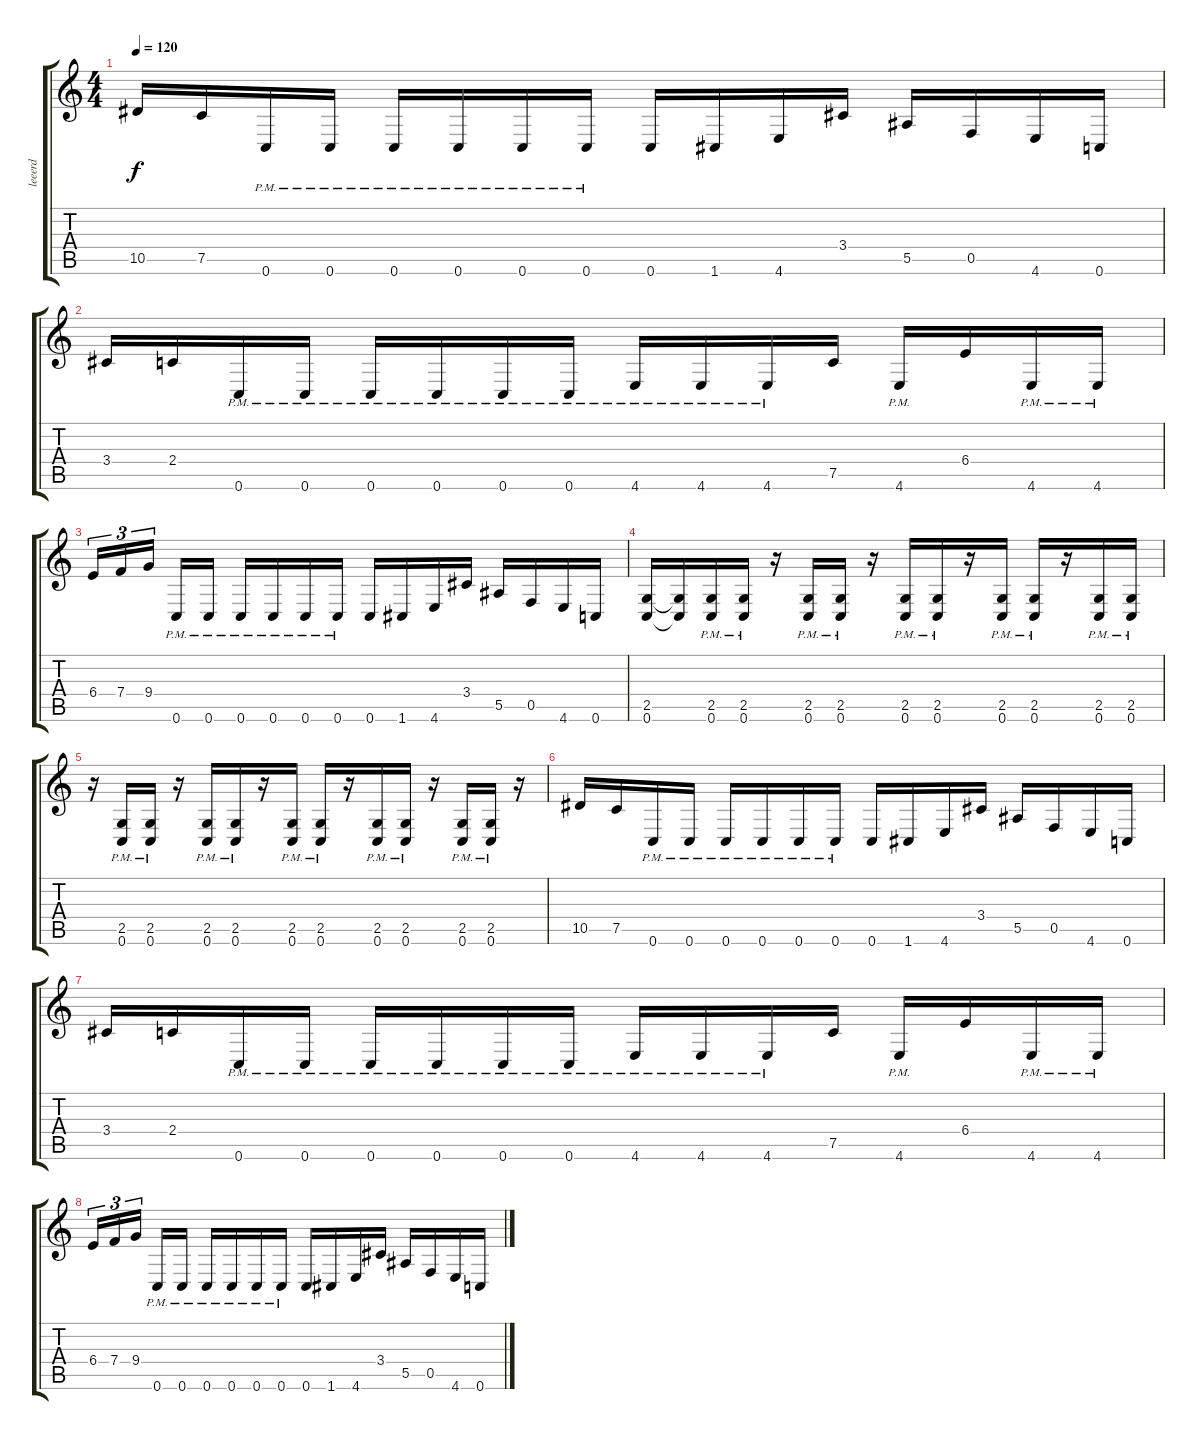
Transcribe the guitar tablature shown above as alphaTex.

\track ("leeerd" "leeerd") {instrument distortionguitar}
\staff {score tabs}
\tuning (C4 G3 Eb3 Bb2 F2 C2) {hide}
\ts (4 4)
\tempo 120
\clef g2
\ks c
10.5.16{dy f} 7.5.16 0.6{pm}.16 0.6{pm}.16 0.6{pm}.16 0.6{pm}.16 0.6{pm}.16 0.6{pm}.16 0.6.16 1.6.16 4.6.16 3.4.16 5.5.16 0.5.16 4.6.16 0.6.16 |
3.4.16 2.4.16 0.6{pm}.16 0.6{pm}.16 0.6{pm}.16 0.6{pm}.16 0.6{pm}.16 0.6{pm}.16 4.6{pm}.16 4.6{pm}.16 4.6{pm}.16 7.5.16 4.6{pm}.16 6.4.16 4.6{pm}.16 4.6{pm}.16 |
6.4.16{tu (3 2)} 7.4.16{tu (3 2)} 9.4.16{tu (3 2)} 0.6{pm}.16 0.6{pm}.16 0.6{pm}.16 0.6{pm}.16 0.6{pm}.16 0.6{pm}.16 0.6.16 1.6.16 4.6.16 3.4.16 5.5.16 0.5.16 4.6.16 0.6.16 |
(2.5 0.6).16 (2.5{t} 0.6{t}).16 (2.5{pm} 0.6{pm}).16 (2.5{pm} 0.6{pm}).16 r.16 (2.5{pm} 0.6{pm}).16 (2.5{pm} 0.6{pm}).16 r.16 (2.5{pm} 0.6{pm}).16 (2.5{pm} 0.6{pm}).16 r.16 (2.5{pm} 0.6{pm}).16 (2.5{pm} 0.6{pm}).16 r.16 (2.5{pm} 0.6{pm}).16 (2.5{pm} 0.6{pm}).16 |
r.16 (2.5{pm} 0.6{pm}).16 (2.5{pm} 0.6{pm}).16 r.16 (2.5{pm} 0.6{pm}).16 (2.5{pm} 0.6{pm}).16 r.16 (2.5{pm} 0.6{pm}).16 (2.5{pm} 0.6{pm}).16 r.16 (2.5{pm} 0.6{pm}).16 (2.5{pm} 0.6{pm}).16 r.16 (2.5{pm} 0.6{pm}).16 (2.5{pm} 0.6{pm}).16 r.16 |
10.5.16 7.5.16 0.6{pm}.16 0.6{pm}.16 0.6{pm}.16 0.6{pm}.16 0.6{pm}.16 0.6{pm}.16 0.6.16 1.6.16 4.6.16 3.4.16 5.5.16 0.5.16 4.6.16 0.6.16 |
3.4.16 2.4.16 0.6{pm}.16 0.6{pm}.16 0.6{pm}.16 0.6{pm}.16 0.6{pm}.16 0.6{pm}.16 4.6{pm}.16 4.6{pm}.16 4.6{pm}.16 7.5.16 4.6{pm}.16 6.4.16 4.6{pm}.16 4.6{pm}.16 |
6.4.16{tu (3 2)} 7.4.16{tu (3 2)} 9.4.16{tu (3 2)} 0.6{pm}.16 0.6{pm}.16 0.6{pm}.16 0.6{pm}.16 0.6{pm}.16 0.6{pm}.16 0.6.16 1.6.16 4.6.16 3.4.16 5.5.16 0.5.16 4.6.16 0.6.16
